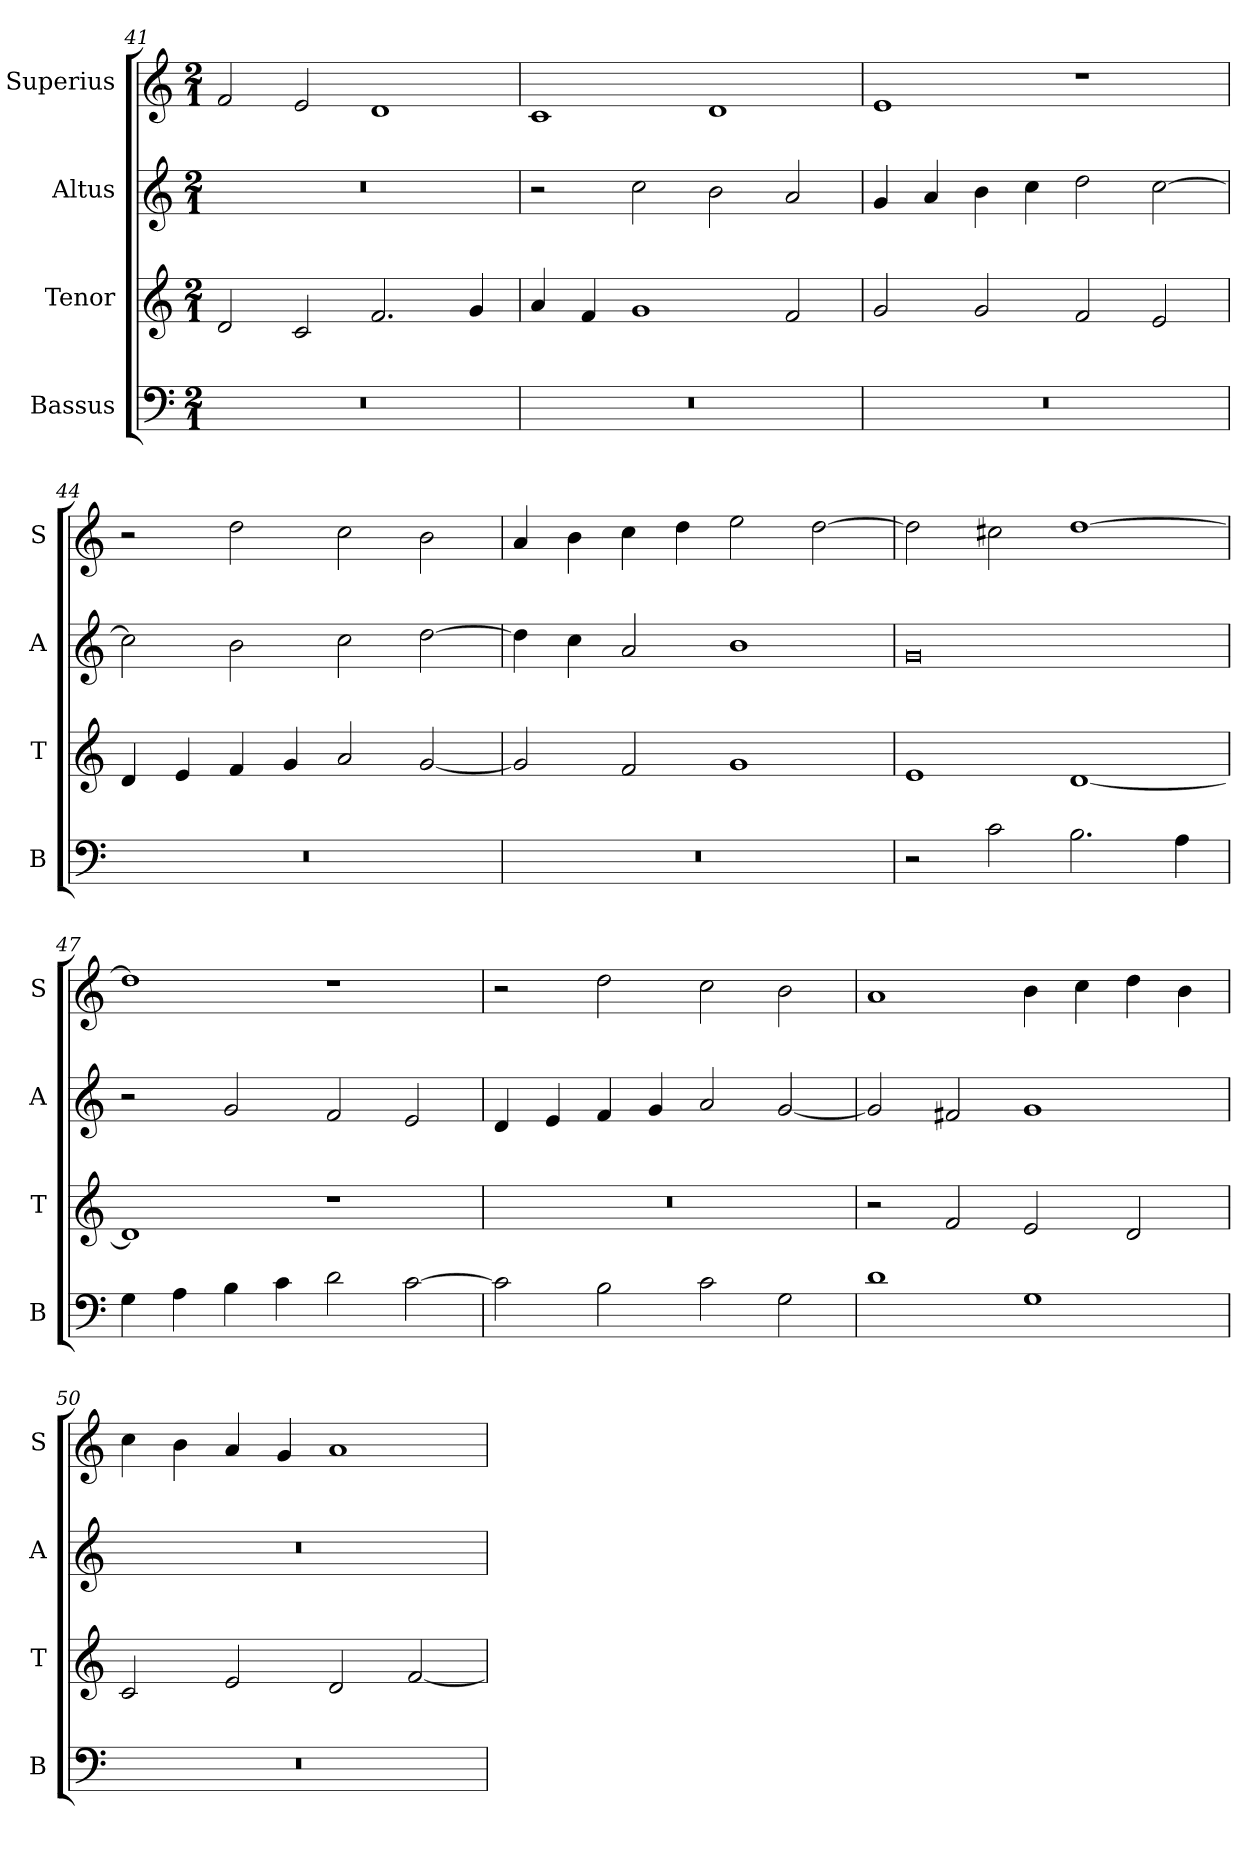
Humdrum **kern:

**kern	**kern	**kern	**kern
*part4	*part3	*part2	*part1
*staff4	*staff3	*staff2	*staff1
*I"Bassus	*I"Tenor	*I"Altus	*I"Superius
*I'B	*I'T	*I'A	*I'S
*clefF4	*clefG2	*clefG2	*clefG2
*k[]	*k[]	*k[]	*k[]
*C:	*C:	*C:	*C:
*M2/1	*M2/1	*M2/1	*M2/1
=41	=41	=41	=41
0r	2d	0r	2f
.	2c	.	2e
.	2.f	.	1d
.	4g	.	.
=42	=42	=42	=42
0r	4a	2r	1c
.	4f	.	.
.	1g	2cc	.
.	.	2b	1d
.	2f	2a	.
=43	=43	=43	=43
0r	2g	4g	1e
.	.	4a	.
.	2g	4b	.
.	.	4cc	.
.	2f	2dd	1r
.	2e	[2cc	.
=44	=44	=44	=44
0r	4d	2cc]	2r
.	4e	.	.
.	4f	2b	2dd
.	4g	.	.
.	2a	2cc	2cc
.	[2g	[2dd	2b
=45	=45	=45	=45
0r	2g]	4dd]	4a
.	.	4cc	4b
.	2f	2a	4cc
.	.	.	4dd
.	1g	1b	2ee
.	.	.	[2dd
=46	=46	=46	=46
2r	1e	0g	2dd]
2c	.	.	2cc#X
2.B	[1d	.	[1dd
4A	.	.	.
=47	=47	=47	=47
4G	1d]	2r	1dd]
4A	.	.	.
4B	.	2g	.
4c	.	.	.
2d	1r	2f	1r
[2c	.	2e	.
=48	=48	=48	=48
2c]	0r	4d	2r
.	.	4e	.
2B	.	4f	2dd
.	.	4g	.
2c	.	2a	2cc
2G	.	[2g	2b
=49	=49	=49	=49
1d	2r	2g]	1a
.	2f	2f#X	.
1G	2e	1g	4b
.	.	.	4cc
.	2d	.	4dd
.	.	.	4b
=50	=50	=50	=50
0r	2c	0r	4cc
.	.	.	4b
.	2e	.	4a
.	.	.	4g
.	2d	.	1a
.	[2f	.	.
=	=	=	=
*-	*-	*-	*-
